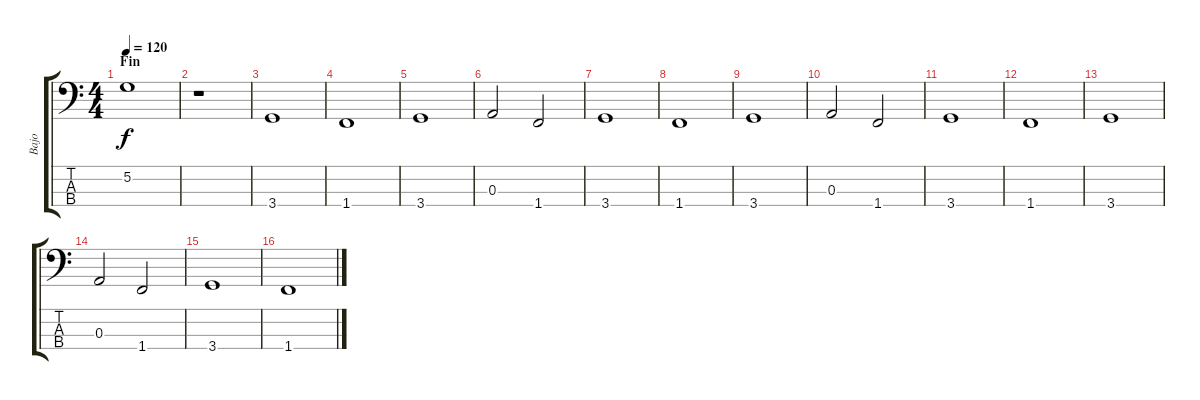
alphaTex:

\track ("Bajo" "Bajo") {instrument electricbassfinger}
\staff {score tabs}
\tuning (G2 D2 A1 E1) {hide}
\ts (4 4)
\section ("" "Fin")
\tempo 120
\clef f4
\ks c
5.2{t}.1{dy f} |
r.1 |
3.4.1{volume 16} |
1.4.1{volume 15} |
3.4.1{volume 14} |
0.3.2 1.4.2 |
3.4.1{volume 11} |
1.4.1{volume 10} |
3.4.1{volume 9} |
0.3.2{volume 8} 1.4.2 |
3.4.1{volume 7} |
1.4.1 |
3.4.1 |
0.3.2{volume 4} 1.4.2 |
3.4.1{volume 3} |
1.4.1{volume 2}
